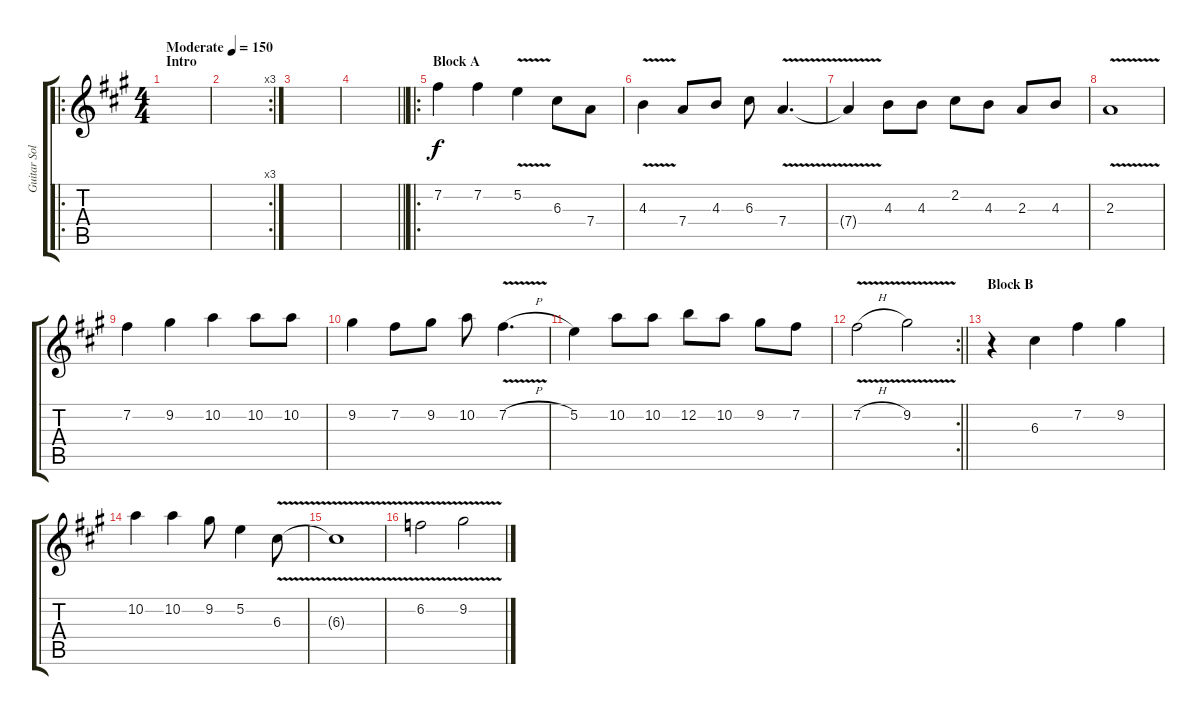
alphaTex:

\track ("Guitar Solo" "Guitar Sol") {instrument electricguitarclean}
\staff {score tabs}
\tuning (E4 B3 G3 D3 A2 E2) {hide}
\ro
\ts (4 4)
\section ("" "Intro")
\tempo (150 "Moderate")
\clef g2
\ks f#minor
|
\rc 3
|
|
\barLineRight lightlight
|
\ro
\section ("" "Block A")
7.2.4 7.2.4 5.2{v}.4 6.3.8 7.4.8 |
4.3{v}.4 7.4.8 4.3.8 6.3.8 7.4{v}.4{d} |
7.4{t}.4 4.3.8 4.3.8 2.2.8 4.3.8 2.3.8 4.3.8 |
2.3{v}.1 |
7.2.4 9.2.4 10.2.4 10.2.8 10.2.8 |
9.2.4 7.2.8 9.2.8 10.2.8 7.2{v h}.4{d} |
5.2.4 10.2.8 10.2.8 12.2.8 10.2.8 9.2.8 7.2.8 |
\rc 2
\barLineRight lightlight
7.2{v h}.2 9.2{v}.2 |
\section ("" "Block B")
r.4 6.3.4 7.2.4 9.2.4 |
10.2.4 10.2.4 9.2.8 5.2.4 6.3{v}.8 |
6.3{t}.1 |
6.2{v}.2 9.2{v}.2
